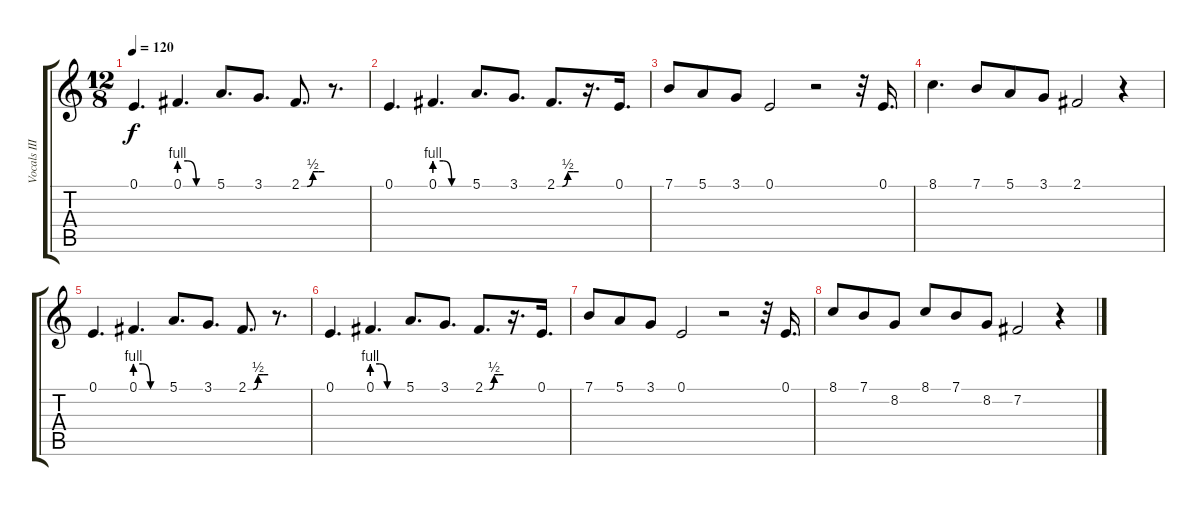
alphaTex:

\track ("Vocals III" "Vocals III") {instrument englishhorn}
\staff {score tabs}
\tuning (E4 B3 G3 D3 A2 E2) {hide}
\ts (12 8)
\tempo 120
\clef g2
\ks c
0.1.4{d dy f} 0.1{be (custom 0 4 15 4 30 0 60 0)}.4{d} 5.1.8{d} 3.1.8{d} 2.1{be (custom 0 0 15 0 30 2 45 2 60 2)}.8{d} r.8{d} |
0.1.4{d} 0.1{be (custom 0 4 15 4 30 0 60 0)}.4{d} 5.1.8{d} 3.1.8{d} 2.1{be (custom 0 0 15 0 30 2 45 2 60 2)}.8{d} r.16{d} 0.1.16{d} |
7.1.8 5.1.8 3.1.8 0.1.2 r.2 r.32 0.1.16{d} |
8.1.4{d} 7.1.8 5.1.8 3.1.8 2.1.2 r.4 |
0.1.4{d} 0.1{be (custom 0 4 15 4 30 0 60 0)}.4{d} 5.1.8{d} 3.1.8{d} 2.1{be (custom 0 0 15 0 30 2 45 2 60 2)}.8{d} r.8{d} |
0.1.4{d} 0.1{be (custom 0 4 15 4 30 0 60 0)}.4{d} 5.1.8{d} 3.1.8{d} 2.1{be (custom 0 0 15 0 30 2 45 2 60 2)}.8{d} r.16{d} 0.1.16{d} |
7.1.8 5.1.8 3.1.8 0.1.2 r.2 r.32 0.1.16{d} |
8.1.8 7.1.8 8.2.8 8.1.8 7.1.8 8.2.8 7.2.2 r.4
